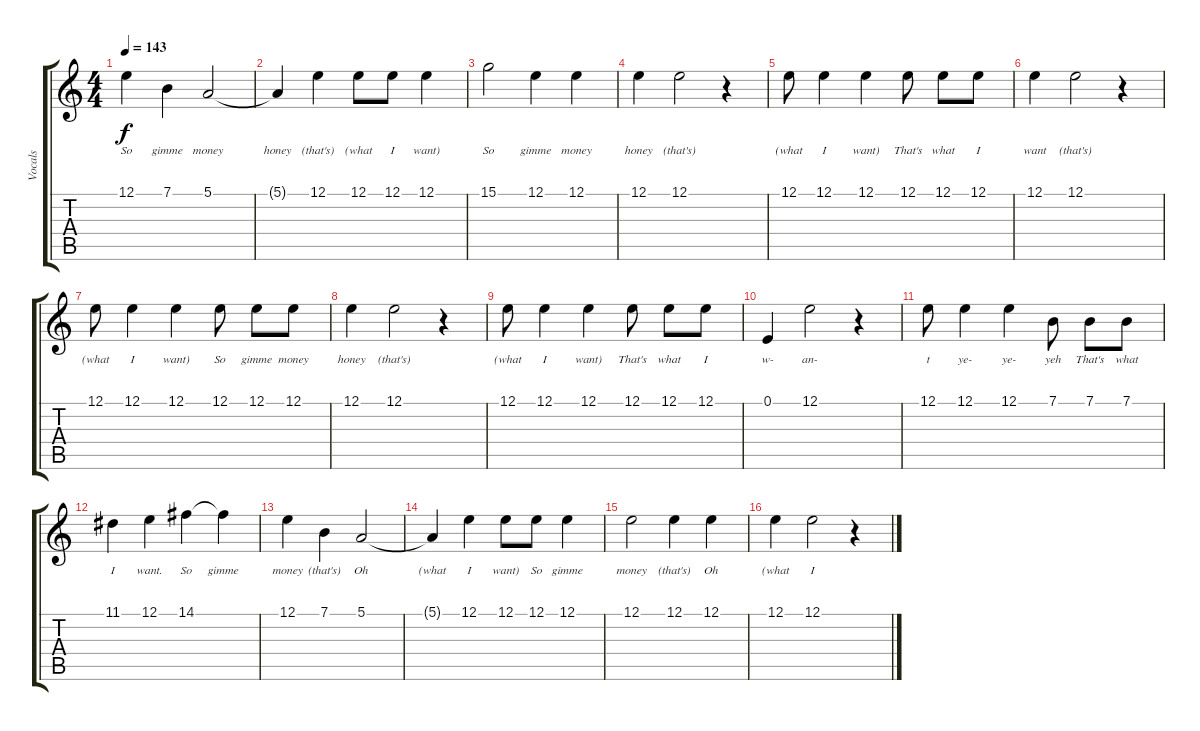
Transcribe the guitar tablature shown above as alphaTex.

\track ("Vocals" "Vocals") {mute instrument acousticgrandpiano}
\staff {score tabs}
\tuning (E4 B3 G3 D3 A2 E2) {hide}
\ts (4 4)
\tempo 143
\clef g2
\ks c
12.1.4{lyrics (0 "So") lyrics (1 "") lyrics (2 "") lyrics (3 "") lyrics (4 "") dy f} 7.1.4{lyrics (0 "gimme") lyrics (1 "") lyrics (2 "") lyrics (3 "") lyrics (4 "")} 5.1.2{lyrics (0 "money") lyrics (1 "") lyrics (2 "") lyrics (3 "") lyrics (4 "")} |
5.1{t}.4{lyrics (0 "honey") lyrics (1 "") lyrics (2 "") lyrics (3 "") lyrics (4 "")} 12.1.4{lyrics (0 "(that's)") lyrics (1 "") lyrics (2 "") lyrics (3 "") lyrics (4 "")} 12.1.8{lyrics (0 "(what") lyrics (1 "") lyrics (2 "") lyrics (3 "") lyrics (4 "")} 12.1.8{lyrics (0 "I") lyrics (1 "") lyrics (2 "") lyrics (3 "") lyrics (4 "")} 12.1.4{lyrics (0 "want)") lyrics (1 "") lyrics (2 "") lyrics (3 "") lyrics (4 "")} |
15.1.2{lyrics (0 "So") lyrics (1 "") lyrics (2 "") lyrics (3 "") lyrics (4 "")} 12.1.4{lyrics (0 "gimme") lyrics (1 "") lyrics (2 "") lyrics (3 "") lyrics (4 "")} 12.1.4{lyrics (0 "money") lyrics (1 "") lyrics (2 "") lyrics (3 "") lyrics (4 "")} |
12.1.4{lyrics (0 "honey") lyrics (1 "") lyrics (2 "") lyrics (3 "") lyrics (4 "")} 12.1.2{lyrics (0 "(that's)") lyrics (1 "") lyrics (2 "") lyrics (3 "") lyrics (4 "")} r.4 |
12.1.8{lyrics (0 "(what") lyrics (1 "") lyrics (2 "") lyrics (3 "") lyrics (4 "")} 12.1.4{lyrics (0 "I") lyrics (1 "") lyrics (2 "") lyrics (3 "") lyrics (4 "")} 12.1.4{lyrics (0 "want)") lyrics (1 "") lyrics (2 "") lyrics (3 "") lyrics (4 "")} 12.1.8{lyrics (0 "That's") lyrics (1 "") lyrics (2 "") lyrics (3 "") lyrics (4 "")} 12.1.8{lyrics (0 "what") lyrics (1 "") lyrics (2 "") lyrics (3 "") lyrics (4 "")} 12.1.8{lyrics (0 "I") lyrics (1 "") lyrics (2 "") lyrics (3 "") lyrics (4 "")} |
12.1.4{lyrics (0 "want") lyrics (1 "") lyrics (2 "") lyrics (3 "") lyrics (4 "")} 12.1.2{lyrics (0 "(that's)") lyrics (1 "") lyrics (2 "") lyrics (3 "") lyrics (4 "")} r.4 |
12.1.8{lyrics (0 "(what") lyrics (1 "") lyrics (2 "") lyrics (3 "") lyrics (4 "")} 12.1.4{lyrics (0 "I") lyrics (1 "") lyrics (2 "") lyrics (3 "") lyrics (4 "")} 12.1.4{lyrics (0 "want)") lyrics (1 "") lyrics (2 "") lyrics (3 "") lyrics (4 "")} 12.1.8{lyrics (0 "So") lyrics (1 "") lyrics (2 "") lyrics (3 "") lyrics (4 "")} 12.1.8{lyrics (0 "gimme") lyrics (1 "") lyrics (2 "") lyrics (3 "") lyrics (4 "")} 12.1.8{lyrics (0 "money") lyrics (1 "") lyrics (2 "") lyrics (3 "") lyrics (4 "")} |
12.1.4{lyrics (0 "honey") lyrics (1 "") lyrics (2 "") lyrics (3 "") lyrics (4 "")} 12.1.2{lyrics (0 "(that's)") lyrics (1 "") lyrics (2 "") lyrics (3 "") lyrics (4 "")} r.4 |
12.1.8{lyrics (0 "(what") lyrics (1 "") lyrics (2 "") lyrics (3 "") lyrics (4 "")} 12.1.4{lyrics (0 "I") lyrics (1 "") lyrics (2 "") lyrics (3 "") lyrics (4 "")} 12.1.4{lyrics (0 "want)") lyrics (1 "") lyrics (2 "") lyrics (3 "") lyrics (4 "")} 12.1.8{lyrics (0 "That's") lyrics (1 "") lyrics (2 "") lyrics (3 "") lyrics (4 "")} 12.1.8{lyrics (0 "what") lyrics (1 "") lyrics (2 "") lyrics (3 "") lyrics (4 "")} 12.1.8{lyrics (0 "I") lyrics (1 "") lyrics (2 "") lyrics (3 "") lyrics (4 "")} |
0.1.4{lyrics (0 "w-") lyrics (1 "") lyrics (2 "") lyrics (3 "") lyrics (4 "")} 12.1.2{lyrics (0 "an-") lyrics (1 "") lyrics (2 "") lyrics (3 "") lyrics (4 "")} r.4 |
12.1.8{lyrics (0 "t") lyrics (1 "") lyrics (2 "") lyrics (3 "") lyrics (4 "")} 12.1.4{lyrics (0 "ye-") lyrics (1 "") lyrics (2 "") lyrics (3 "") lyrics (4 "")} 12.1.4{lyrics (0 "ye-") lyrics (1 "") lyrics (2 "") lyrics (3 "") lyrics (4 "")} 7.1.8{lyrics (0 "yeh") lyrics (1 "") lyrics (2 "") lyrics (3 "") lyrics (4 "")} 7.1.8{lyrics (0 "That's") lyrics (1 "") lyrics (2 "") lyrics (3 "") lyrics (4 "")} 7.1.8{lyrics (0 "what") lyrics (1 "") lyrics (2 "") lyrics (3 "") lyrics (4 "")} |
11.1.4{lyrics (0 "I") lyrics (1 "") lyrics (2 "") lyrics (3 "") lyrics (4 "")} 12.1.4{lyrics (0 "want.") lyrics (1 "") lyrics (2 "") lyrics (3 "") lyrics (4 "")} 14.1.4{lyrics (0 "So") lyrics (1 "") lyrics (2 "") lyrics (3 "") lyrics (4 "")} 14.1{t}.4{lyrics (0 "gimme") lyrics (1 "") lyrics (2 "") lyrics (3 "") lyrics (4 "")} |
12.1.4{lyrics (0 "money") lyrics (1 "") lyrics (2 "") lyrics (3 "") lyrics (4 "")} 7.1.4{lyrics (0 "(that's)") lyrics (1 "") lyrics (2 "") lyrics (3 "") lyrics (4 "")} 5.1.2{lyrics (0 "Oh") lyrics (1 "") lyrics (2 "") lyrics (3 "") lyrics (4 "")} |
5.1{t}.4{lyrics (0 "(what") lyrics (1 "") lyrics (2 "") lyrics (3 "") lyrics (4 "")} 12.1.4{lyrics (0 "I") lyrics (1 "") lyrics (2 "") lyrics (3 "") lyrics (4 "")} 12.1.8{lyrics (0 "want)") lyrics (1 "") lyrics (2 "") lyrics (3 "") lyrics (4 "")} 12.1.8{lyrics (0 "So") lyrics (1 "") lyrics (2 "") lyrics (3 "") lyrics (4 "")} 12.1.4{lyrics (0 "gimme") lyrics (1 "") lyrics (2 "") lyrics (3 "") lyrics (4 "")} |
12.1.2{lyrics (0 "money") lyrics (1 "") lyrics (2 "") lyrics (3 "") lyrics (4 "")} 12.1.4{lyrics (0 "(that's)") lyrics (1 "") lyrics (2 "") lyrics (3 "") lyrics (4 "")} 12.1.4{lyrics (0 "Oh") lyrics (1 "") lyrics (2 "") lyrics (3 "") lyrics (4 "")} |
12.1.4{lyrics (0 "(what") lyrics (1 "") lyrics (2 "") lyrics (3 "") lyrics (4 "")} 12.1.2{lyrics (0 "I") lyrics (1 "") lyrics (2 "") lyrics (3 "") lyrics (4 "")} r.4
